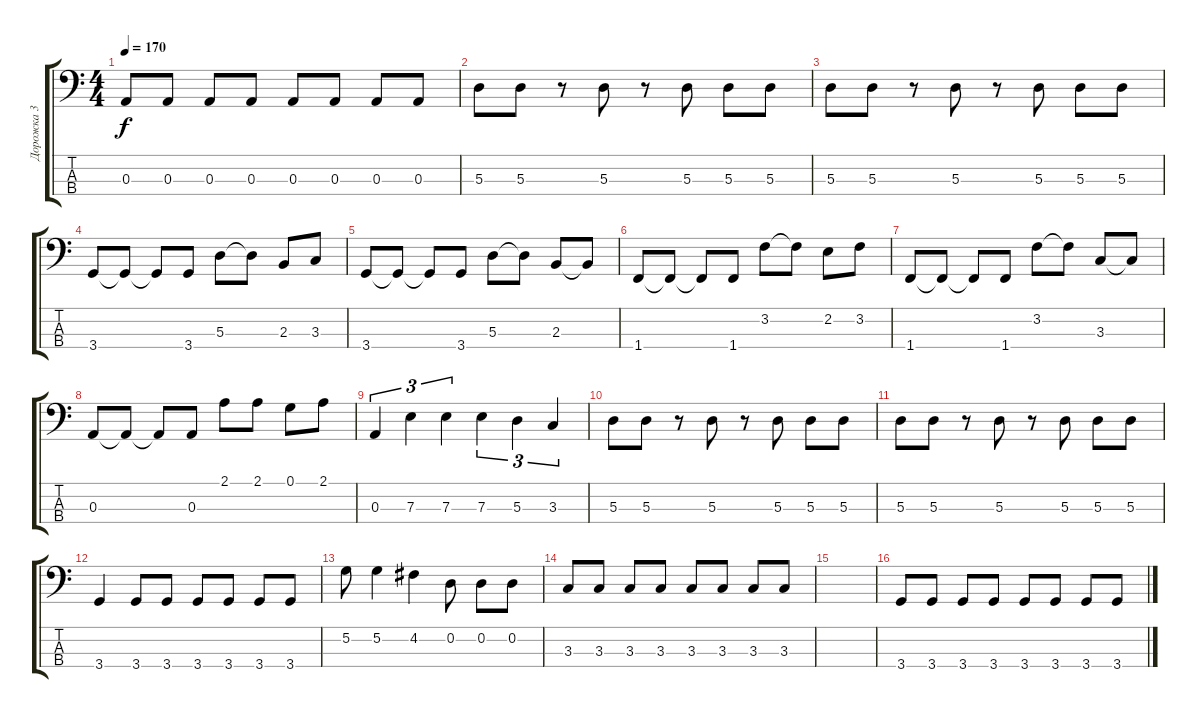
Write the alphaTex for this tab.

\track ("Дорожка 3" "Дорожка 3") {instrument electricbasspick}
\staff {score tabs}
\tuning (G2 D2 A1 E1) {hide}
\ts (4 4)
\tempo 170
\clef f4
\ks c
0.3.8{dy f} 0.3.8 0.3.8 0.3.8 0.3.8 0.3.8 0.3.8 0.3.8 |
5.3.8 5.3.8 r.8 5.3.8 r.8 5.3.8 5.3.8 5.3.8 |
5.3.8 5.3.8 r.8 5.3.8 r.8 5.3.8 5.3.8 5.3.8 |
3.4.8 3.4{t}.8 3.4{t}.8 3.4.8 5.3.8 5.3{t}.8 2.3.8 3.3.8 |
3.4.8 3.4{t}.8 3.4{t}.8 3.4.8 5.3.8 5.3{t}.8 2.3.8 2.3{t}.8 |
1.4.8 1.4{t}.8 1.4{t}.8 1.4.8 3.2.8 3.2{t}.8 2.2.8 3.2.8 |
1.4.8 1.4{t}.8 1.4{t}.8 1.4.8 3.2.8 3.2{t}.8 3.3.8 3.3{t}.8 |
0.3.8 0.3{t}.8 0.3{t}.8 0.3.8 2.1.8 2.1.8 0.1.8 2.1.8 |
0.3.4{tu (3 2)} 7.3.4{tu (3 2)} 7.3.4{tu (3 2)} 7.3.4{tu (3 2)} 5.3.4{tu (3 2)} 3.3.4{tu (3 2)} |
5.3.8 5.3.8 r.8 5.3.8 r.8 5.3.8 5.3.8 5.3.8 |
5.3.8 5.3.8 r.8 5.3.8 r.8 5.3.8 5.3.8 5.3.8 |
3.4.4 3.4.8 3.4.8 3.4.8 3.4.8 3.4.8 3.4.8 |
5.2.8 5.2.4 4.2.4 0.2.8 0.2.8 0.2.8 |
3.3.8 3.3.8 3.3.8 3.3.8 3.3.8 3.3.8 3.3.8 3.3.8 |
|
3.4.8 3.4.8 3.4.8 3.4.8 3.4.8 3.4.8 3.4.8 3.4.8
